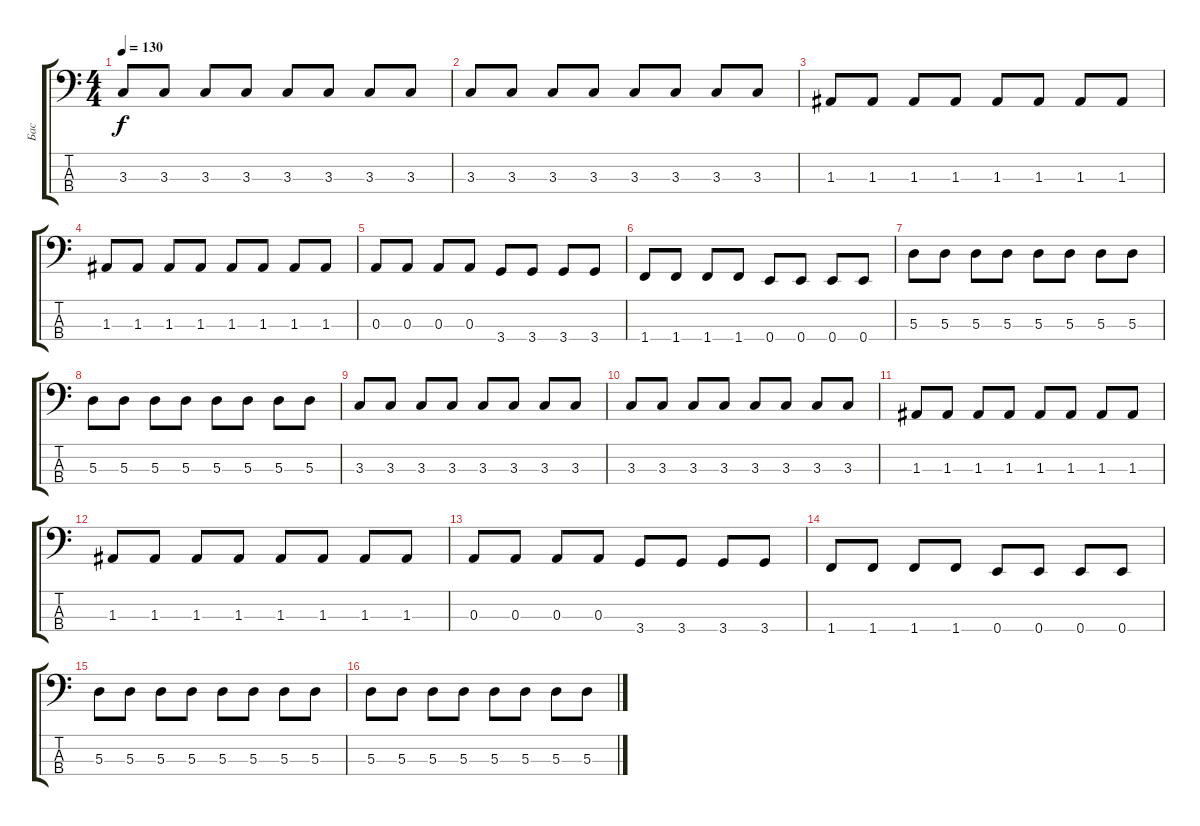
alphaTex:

\track ("Бас" "Бас") {instrument electricbassfinger}
\staff {score tabs}
\tuning (G2 D2 A1 E1) {hide}
\ts (4 4)
\tempo 130
\clef f4
\ks c
3.3.8{dy f} 3.3.8 3.3.8 3.3.8 3.3.8 3.3.8 3.3.8 3.3.8 |
3.3.8 3.3.8 3.3.8 3.3.8 3.3.8 3.3.8 3.3.8 3.3.8 |
1.3.8 1.3.8 1.3.8 1.3.8 1.3.8 1.3.8 1.3.8 1.3.8 |
1.3.8 1.3.8 1.3.8 1.3.8 1.3.8 1.3.8 1.3.8 1.3.8 |
0.3.8 0.3.8 0.3.8 0.3.8 3.4.8 3.4.8 3.4.8 3.4.8 |
1.4.8 1.4.8 1.4.8 1.4.8 0.4.8 0.4.8 0.4.8 0.4.8 |
5.3.8 5.3.8 5.3.8 5.3.8 5.3.8 5.3.8 5.3.8 5.3.8 |
5.3.8 5.3.8 5.3.8 5.3.8 5.3.8 5.3.8 5.3.8 5.3.8 |
3.3.8 3.3.8 3.3.8 3.3.8 3.3.8 3.3.8 3.3.8 3.3.8 |
3.3.8 3.3.8 3.3.8 3.3.8 3.3.8 3.3.8 3.3.8 3.3.8 |
1.3.8 1.3.8 1.3.8 1.3.8 1.3.8 1.3.8 1.3.8 1.3.8 |
1.3.8 1.3.8 1.3.8 1.3.8 1.3.8 1.3.8 1.3.8 1.3.8 |
0.3.8 0.3.8 0.3.8 0.3.8 3.4.8 3.4.8 3.4.8 3.4.8 |
1.4.8 1.4.8 1.4.8 1.4.8 0.4.8 0.4.8 0.4.8 0.4.8 |
5.3.8 5.3.8 5.3.8 5.3.8 5.3.8 5.3.8 5.3.8 5.3.8 |
5.3.8 5.3.8 5.3.8 5.3.8 5.3.8 5.3.8 5.3.8 5.3.8
